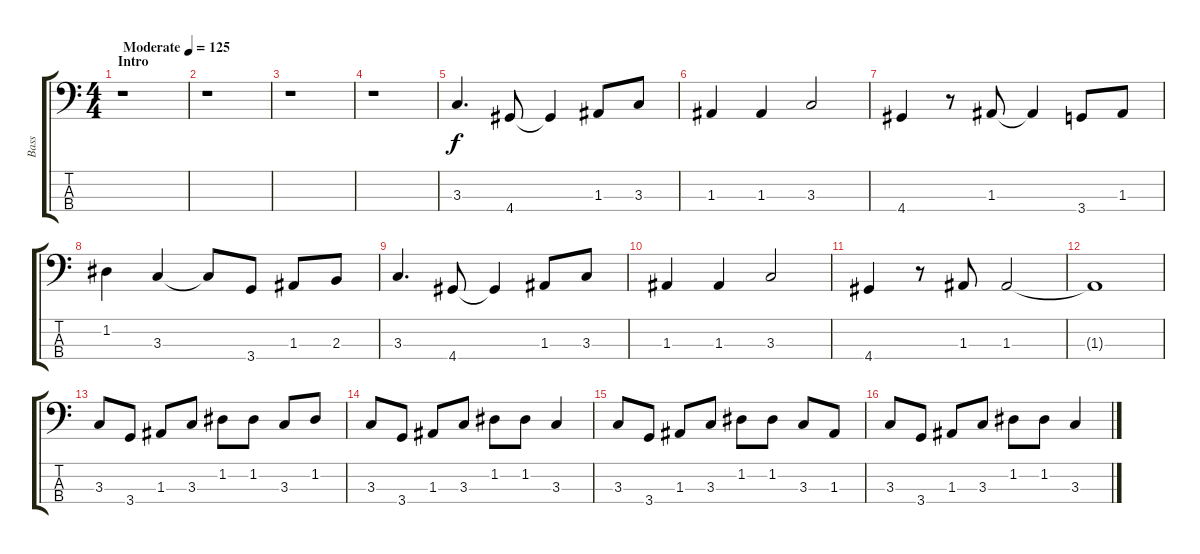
\track ("Bass" "Bass") {instrument electricbassfinger}
\staff {score tabs}
\tuning (G2 D2 A1 E1) {hide}
\ts (4 4)
\section ("" "Intro")
\tempo (125 "Moderate")
\clef f4
\ks c
r.1{dy f instrument electricbassfinger} |
r.1 |
r.1 |
r.1 |
3.3.4{d} 4.4.8 4.4{t}.4 1.3.8 3.3.8 |
1.3.4 1.3.4 3.3.2 |
4.4.4 r.8 1.3.8 1.3{t}.4 3.4.8 1.3.8 |
1.2.4 3.3.4 3.3{t}.8 3.4.8 1.3.8 2.3.8 |
3.3.4{d} 4.4.8 4.4{t}.4 1.3.8 3.3.8 |
1.3.4 1.3.4 3.3.2 |
4.4.4 r.8 1.3.8 1.3.2 |
1.3{t}.1 |
3.3.8 3.4.8 1.3.8 3.3.8 1.2.8 1.2.8 3.3.8 1.2.8 |
3.3.8 3.4.8 1.3.8 3.3.8 1.2.8 1.2.8 3.3.4 |
3.3.8 3.4.8 1.3.8 3.3.8 1.2.8 1.2.8 3.3.8 1.3.8 |
3.3.8 3.4.8 1.3.8 3.3.8 1.2.8 1.2.8 3.3.4
